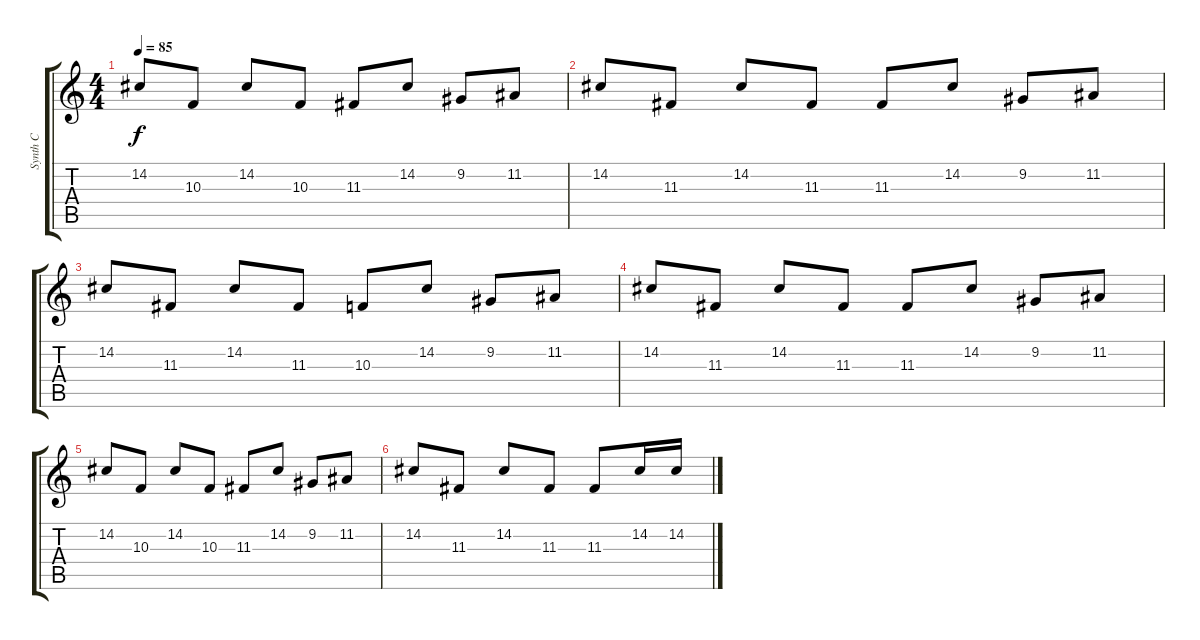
\track ("Synth C" "Synth C") {instrument pad1newage}
\staff {score tabs}
\tuning (E4 B3 G3 D3 A2 E2) {hide}
\ts (4 4)
\tempo 85
\clef g2
\ks c
14.2.8{dy f} 10.3.8 14.2.8 10.3.8 11.3.8 14.2.8 9.2.8 11.2.8 |
14.2.8 11.3.8 14.2.8 11.3.8 11.3.8 14.2.8 9.2.8 11.2.8 |
14.2.8 11.3.8 14.2.8 11.3.8 10.3.8 14.2.8 9.2.8 11.2.8 |
14.2.8 11.3.8 14.2.8 11.3.8 11.3.8 14.2.8 9.2.8 11.2.8 |
14.2.8 10.3.8 14.2.8 10.3.8 11.3.8 14.2.8 9.2.8 11.2.8 |
14.2.8 11.3.8 14.2.8 11.3.8 11.3.8 14.2.16 14.2.16
